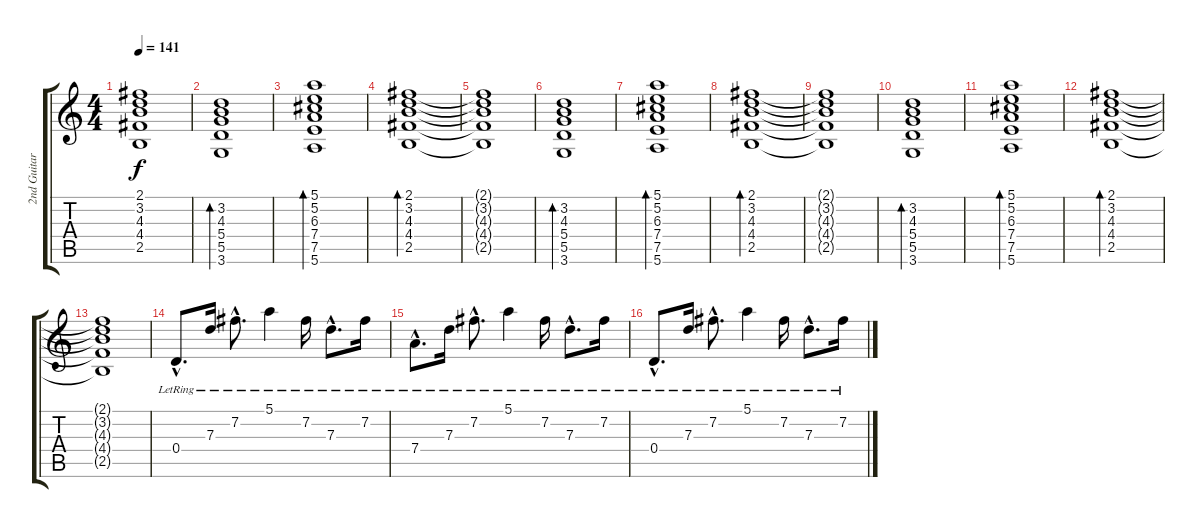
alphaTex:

\track ("2nd Guitar" "2nd Guitar") {instrument electricguitarjazz}
\staff {score tabs}
\tuning (E4 B3 G3 D3 A2 E2) {hide}
\ts (4 4)
\tempo 141
\clef g2
\ks c
(2.1{t} 3.2{t} 4.3{t} 4.4{t} 2.5{t}).1{dy f} |
(3.2 4.3 5.4 5.5 3.6).1{bd 120} |
(5.1 5.2 6.3 7.4 7.5 5.6).1{bd 60} |
(2.1 3.2 4.3 4.4 2.5).1{bd 120} |
(2.1{t} 3.2{t} 4.3{t} 4.4{t} 2.5{t}).1 |
(3.2 4.3 5.4 5.5 3.6).1{bd 120} |
(5.1 5.2 6.3 7.4 7.5 5.6).1{bd 60} |
(2.1 3.2 4.3 4.4 2.5).1{bd 120} |
(2.1{t} 3.2{t} 4.3{t} 4.4{t} 2.5{t}).1 |
(3.2 4.3 5.4 5.5 3.6).1{bd 120} |
(5.1 5.2 6.3 7.4 7.5 5.6).1{bd 60} |
(2.1 3.2 4.3 4.4 2.5).1{bd 120} |
(2.1{t} 3.2{t} 4.3{t} 4.4{t} 2.5{t}).1 |
0.4{hac lr}.8{d} 7.3{lr}.16 7.2{hac lr}.8{d} 5.1{lr}.4 7.2{lr}.16 7.3{hac lr}.8{d} 7.2{lr}.16 |
7.4{hac lr}.8{d} 7.3{lr}.16 7.2{hac lr}.8{d} 5.1{lr}.4 7.2{lr}.16 7.3{hac lr}.8{d} 7.2{lr}.16 |
0.4{hac lr}.8{d} 7.3{lr}.16 7.2{hac lr}.8{d} 5.1{lr}.4 7.2{lr}.16 7.3{hac lr}.8{d} 7.2{lr}.16
